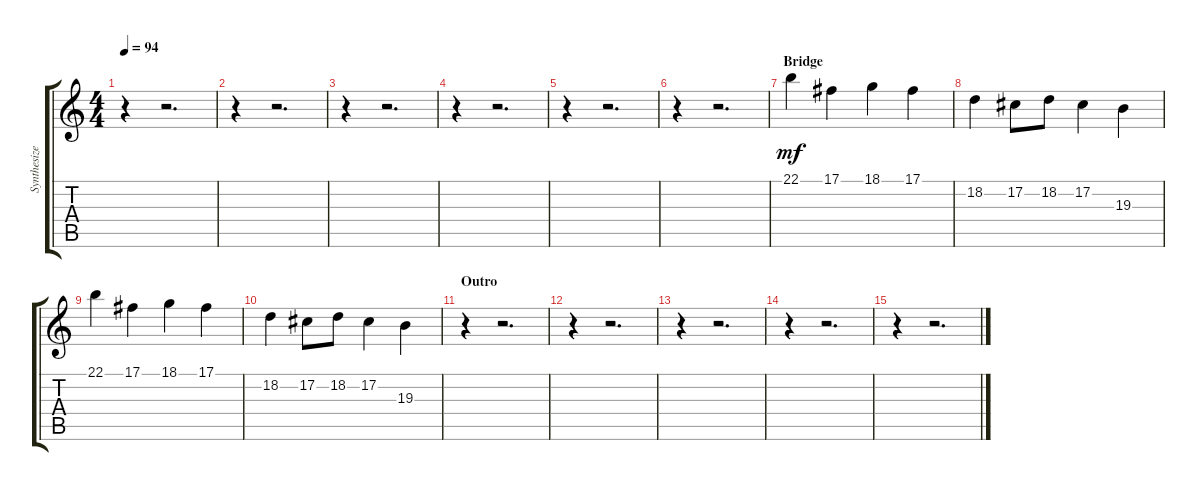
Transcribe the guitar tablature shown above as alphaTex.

\track ("Synthesizer" "Synthesize") {instrument pad2warm}
\staff {score tabs}
\tuning (Db4 Ab3 E3 B2 Gb2 B1) {hide}
\ts (4 4)
\tempo 94
\clef g2
\ks c
r.4{dy mf} r.2{d} |
r.4 r.2{d} |
r.4 r.2{d} |
r.4 r.2{d} |
r.4 r.2{d} |
r.4 r.2{d} |
\section ("" "Bridge")
22.1.4 17.1.4 18.1.4 17.1.4 |
18.2.4 17.2.8 18.2.8 17.2.4 19.3.4 |
22.1.4 17.1.4 18.1.4 17.1.4 |
18.2.4 17.2.8 18.2.8 17.2.4 19.3.4 |
\section ("" "Outro")
r.4 r.2{d} |
r.4 r.2{d} |
r.4 r.2{d} |
r.4 r.2{d} |
r.4 r.2{d}
